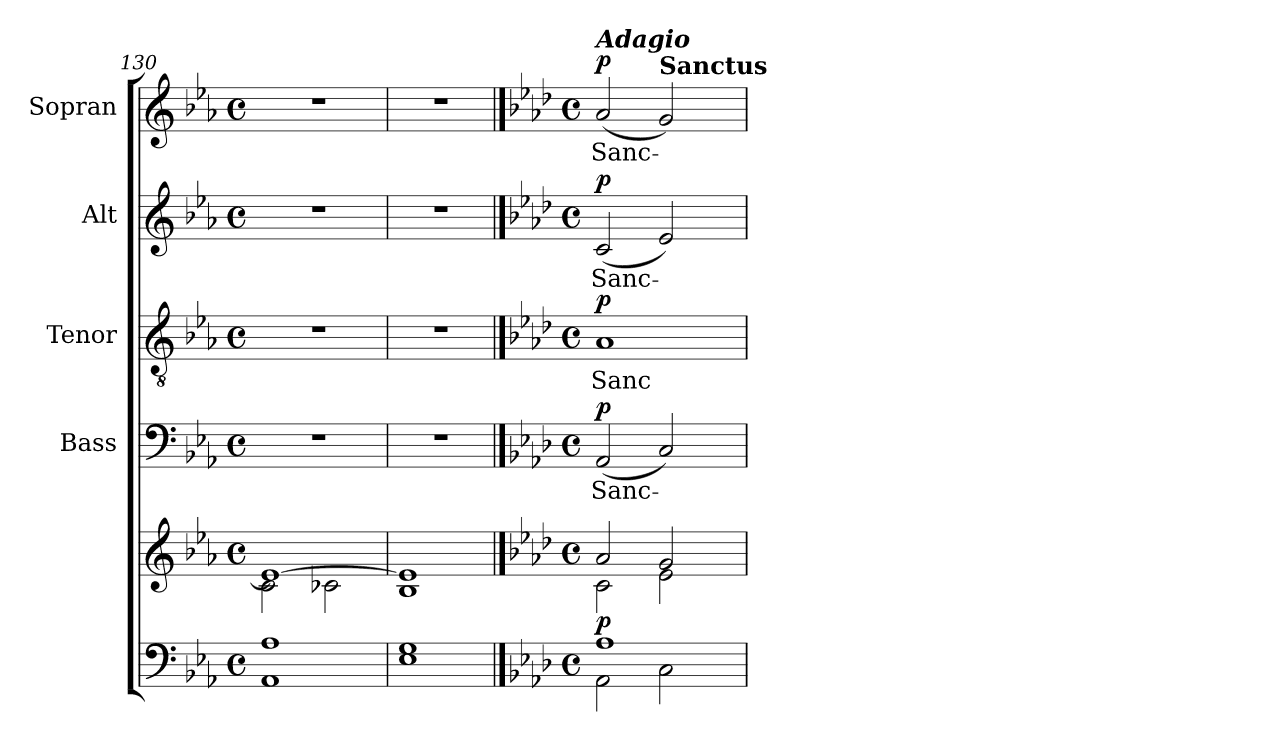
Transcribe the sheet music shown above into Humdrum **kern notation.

**kern	**kern	**dynam	**kern	**text	**dynam	**kern	**text	**dynam	**kern	**text	**dynam	**kern	**text	**dynam
*part5	*part5	*part5	*part4	*part4	*part4	*part3	*part3	*part3	*part2	*part2	*part2	*part1	*part1	*part1
*staff6	*staff5	*staff5/6	*staff4	*staff4	*staff4	*staff3	*staff3	*staff3	*staff2	*staff2	*staff2	*staff1	*staff1	*staff1
*	*	*	*I"Bass	*	*	*I"Tenor	*	*	*I"Alt	*	*	*I"Sopran	*	*
*	*	*	*I'B.	*	*	*I'T.	*	*	*I'A.	*	*	*I'S.	*	*
*clefF4	*clefG2	*	*clefF4	*	*	*clefGv2	*	*	*clefG2	*	*	*clefG2	*	*
*k[b-e-a-]	*k[b-e-a-]	*	*k[b-e-a-]	*	*	*k[b-e-a-]	*	*	*k[b-e-a-]	*	*	*k[b-e-a-]	*	*
*E-:	*E-:	*	*E-:	*	*	*E-:	*	*	*E-:	*	*	*E-:	*	*
*M4/4	*M4/4	*	*M4/4	*	*	*M4/4	*	*	*M4/4	*	*	*M4/4	*	*
*met(c)	*met(c)	*	*met(c)	*	*	*met(c)	*	*	*met(c)	*	*	*met(c)	*	*
=130	=130	=130	=130	=130	=130	=130	=130	=130	=130	=130	=130	=130	=130	=130
*^	*^	*	*	*	*	*	*	*	*	*	*	*	*	*
1A-	1AA-	1e-_	2c\	.	1r	.	.	1r	.	.	1r	.	.	1r	.	.
.	.	.	2c-X\	.	.	.	.	.	.	.	.	.	.	.	.	.
=131	=131	=131	=131	=131	=131	=131	=131	=131	=131	=131	=131	=131	=131	=131	=131	=131
1G	1E-	1e-]	1B-	.	1r	.	.	1r	.	.	1r	.	.	1r	.	.
!!LO:PB:g=z
==132	==132	==132	==132	==132	==132	==132	==132	==132	==132	==132	==132	==132	==132	==132	==132	==132
*k[b-e-a-d-]	*	*k[b-e-a-d-]	*	*	*k[b-e-a-d-]	*	*	*k[b-e-a-d-]	*	*	*k[b-e-a-d-]	*	*	*k[b-e-a-d-]	*	*
*A-:	*	*A-:	*	*	*A-:	*	*	*A-:	*	*	*A-:	*	*	*A-:	*	*
*M4/4	*	*M4/4	*	*	*M4/4	*	*	*M4/4	*	*	*M4/4	*	*	*M4/4	*	*
*met(c)	*	*met(c)	*	*	*met(c)	*	*	*met(c)	*	*	*met(c)	*	*	*met(c)	*	*
!	!	!	!	!	!	!	!	!	!	!	!	!	!	!LO:TX:a:Bi:t=Adagio	!	!
!	!	!	!	!LO:DY:b	!	!LO:LY:b	!LO:DY:a	!	!LO:LY:b	!LO:DY:a	!	!LO:LY:b	!LO:DY:a	!	!LO:LY:b	!LO:DY:a
1A-	2AA-\	2a-/	2c\	p	(<2AA-/	Sanc-	p	1A-	Sanc-	p	(<2c/	Sanc-	p	(<2a-/	Sanc-	p
!	!	!	!	!	!	!	!	!	!	!	!	!	!	!LO:TX:a:B:t=Sanctus	!	!
.	2C\	2g/	2e-\	.	2C/)	.	.	.	.	.	2e-/)	.	.	2g/)	.	.
*v	*v	*	*	*	*	*	*	*	*	*	*	*	*	*	*	*
*	*v	*v	*	*	*	*	*	*	*	*	*	*	*	*	*
=	=	=	=	=	=	=	=	=	=	=	=	=	=	=
*-	*-	*-	*-	*-	*-	*-	*-	*-	*-	*-	*-	*-	*-	*-
